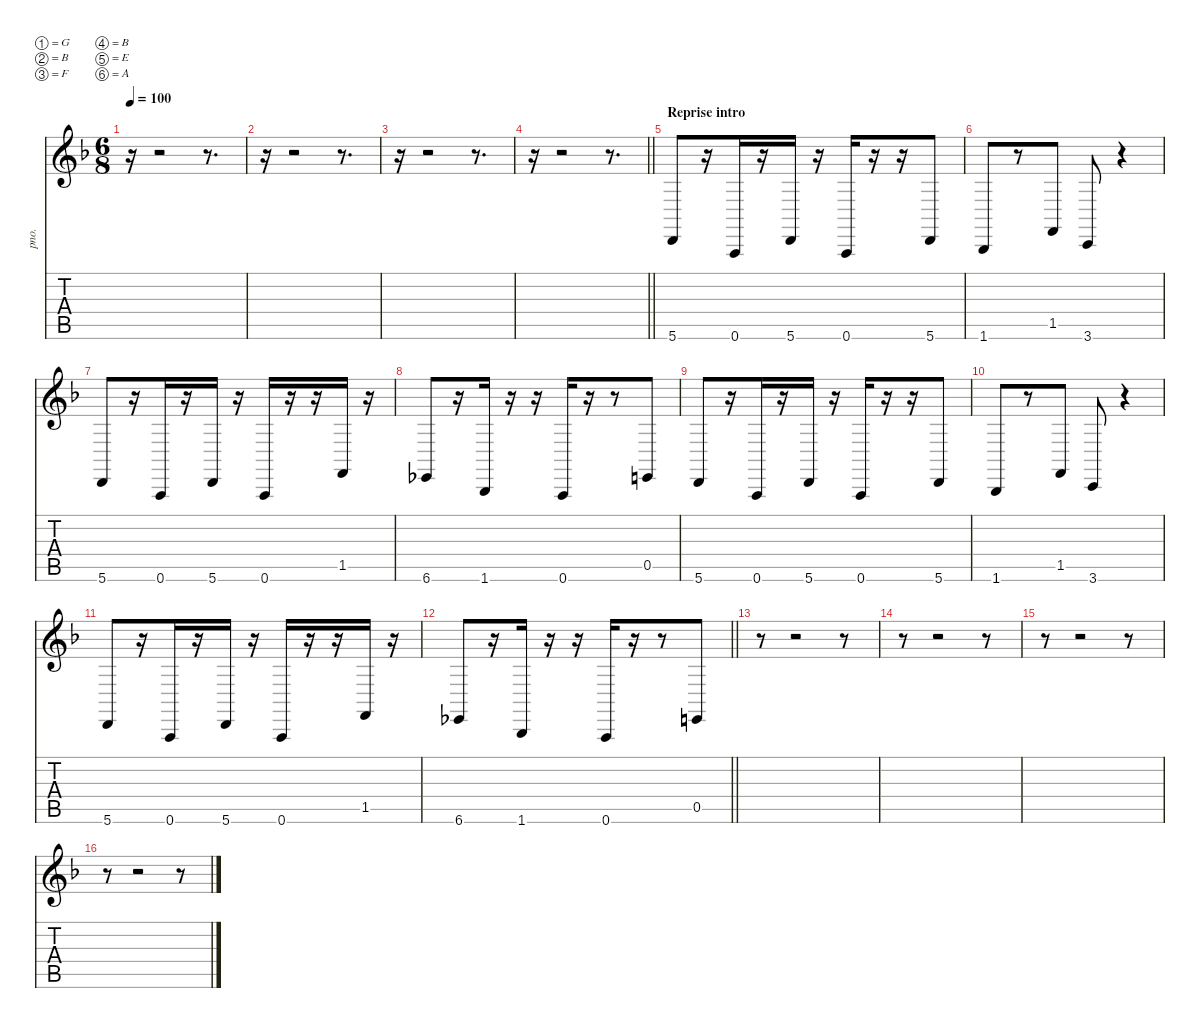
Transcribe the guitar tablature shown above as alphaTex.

\defaultSystemsLayout 4
\hideDynamics
\bracketExtendMode nobrackets
\otherSystemsTrackNameOrientation horizontal
\track ("Piano" "pno.") {instrument acousticgrandpiano}
\staff {score tabs}
\tuning (G4 B3 F3 B2 E2 A1)
\ts (6 8)
\tempo 100
\clef g2
\ks dminor
r.16{dy f} r.2 r.8{d} |
r.16 r.2 r.8{d} |
r.16 r.2 r.8{d} |
\barLineRight lightlight
r.16 r.2 r.8{d} |
\section ("" "Reprise intro")
5.6{acc forcenatural}.8 r.16 0.6{acc forcenatural}.16 r.16 5.6{acc forcenatural}.16 r.16 0.6{acc forcenatural}.16 r.16 r.16 5.6{acc forcenatural}.8 |
1.6{acc b}.8 r.8 1.5{acc forcenatural}.8 3.6{acc forcenatural}.8 r.4 |
5.6{acc forcenatural}.8 r.16 0.6{acc forcenatural}.16 r.16 5.6{acc forcenatural}.16 r.16 0.6{acc forcenatural}.16 r.16 r.16 1.5{acc forcenatural}.16 r.16 |
6.6{acc b}.8 r.16 1.6{acc b}.16 r.16 r.16 0.6{acc forcenatural}.16 r.16 r.8 0.5{acc forcenatural}.8 |
5.6{acc forcenatural}.8 r.16 0.6{acc forcenatural}.16 r.16 5.6{acc forcenatural}.16 r.16 0.6{acc forcenatural}.16 r.16 r.16 5.6{acc forcenatural}.8 |
1.6{acc b}.8 r.8 1.5{acc forcenatural}.8 3.6{acc forcenatural}.8 r.4 |
5.6{acc forcenatural}.8 r.16 0.6{acc forcenatural}.16 r.16 5.6{acc forcenatural}.16 r.16 0.6{acc forcenatural}.16 r.16 r.16 1.5{acc forcenatural}.16 r.16 |
\barLineRight lightlight
6.6{acc b}.8 r.16 1.6{acc b}.16 r.16 r.16 0.6{acc forcenatural}.16 r.16 r.8 0.5{acc forcenatural}.8 |
r.8 r.2 r.8 |
r.8 r.2 r.8 |
r.8 r.2 r.8 |
r.8 r.2 r.8
